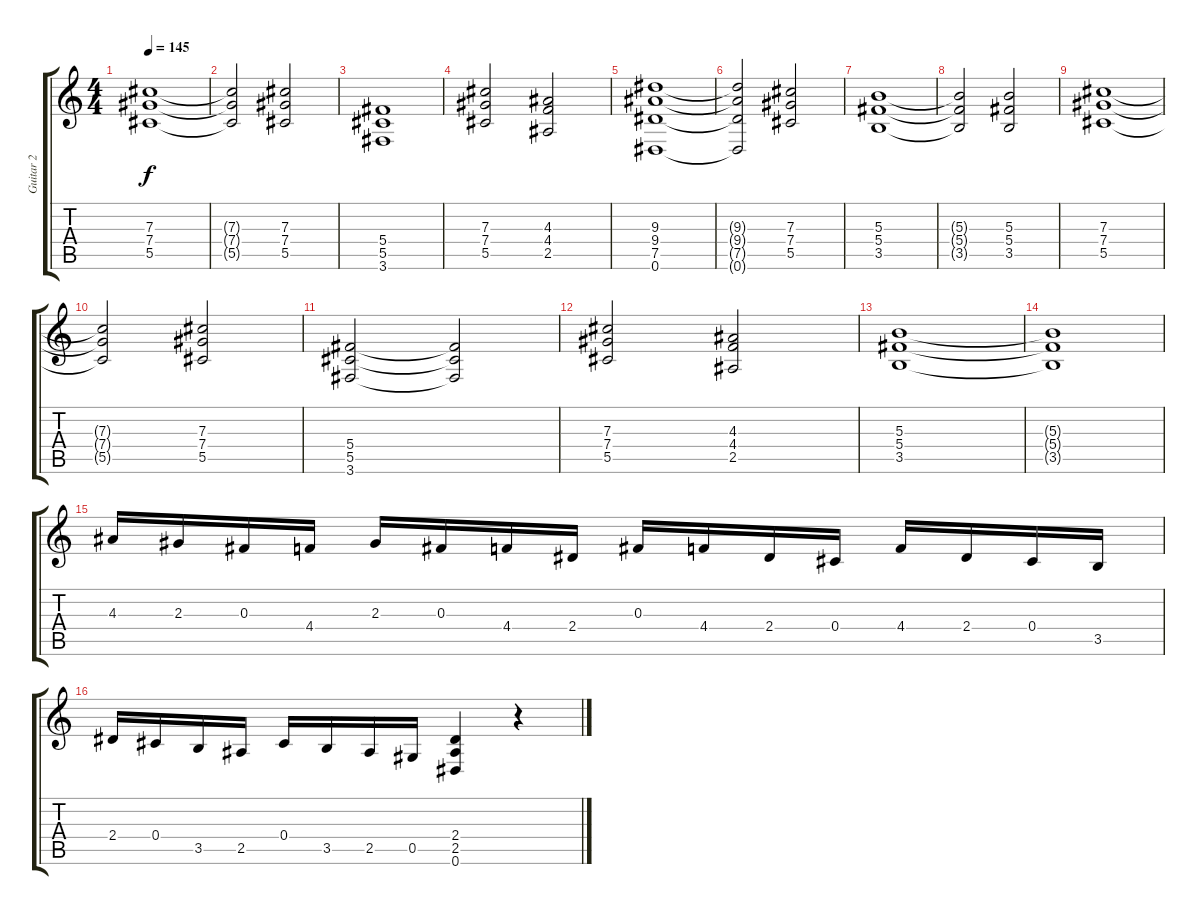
\track ("Guitar 2" "Guitar 2") {instrument distortionguitar}
\staff {score tabs}
\tuning (Eb4 Bb3 Gb3 Db3 Ab2 Eb2) {hide}
\ts (4 4)
\tempo 145
\clef g2
\ks c
(7.3 7.4 5.5).1{dy f} |
(7.3{t} 7.4{t} 5.5{t}).2 (7.3 7.4 5.5).2 |
(5.4 5.5 3.6).1 |
(7.3 7.4 5.5).2 (4.3 4.4 2.5).2 |
(9.3 9.4 7.5 0.6).1 |
(9.3{t} 9.4{t} 7.5{t} 0.6{t}).2 (7.3 7.4 5.5).2 |
(5.3 5.4 3.5).1 |
(5.3{t} 5.4{t} 3.5{t}).2 (5.3 5.4 3.5).2 |
(7.3 7.4 5.5).1 |
(7.3{t} 7.4{t} 5.5{t}).2 (7.3 7.4 5.5).2 |
(5.4 5.5 3.6).2 (5.4{t} 5.5{t} 3.6{t}).2 |
(7.3 7.4 5.5).2 (4.3 4.4 2.5).2 |
(5.3 5.4 3.5).1 |
(5.3{t} 5.4{t} 3.5{t}).1 |
4.3.16 2.3.16 0.3.16 4.4.16 2.3.16 0.3.16 4.4.16 2.4.16 0.3.16 4.4.16 2.4.16 0.4.16 4.4.16 2.4.16 0.4.16 3.5.16 |
2.4.16 0.4.16 3.5.16 2.5.16 0.4.16 3.5.16 2.5.16 0.5.16 (2.4 2.5 0.6).4 r.4
